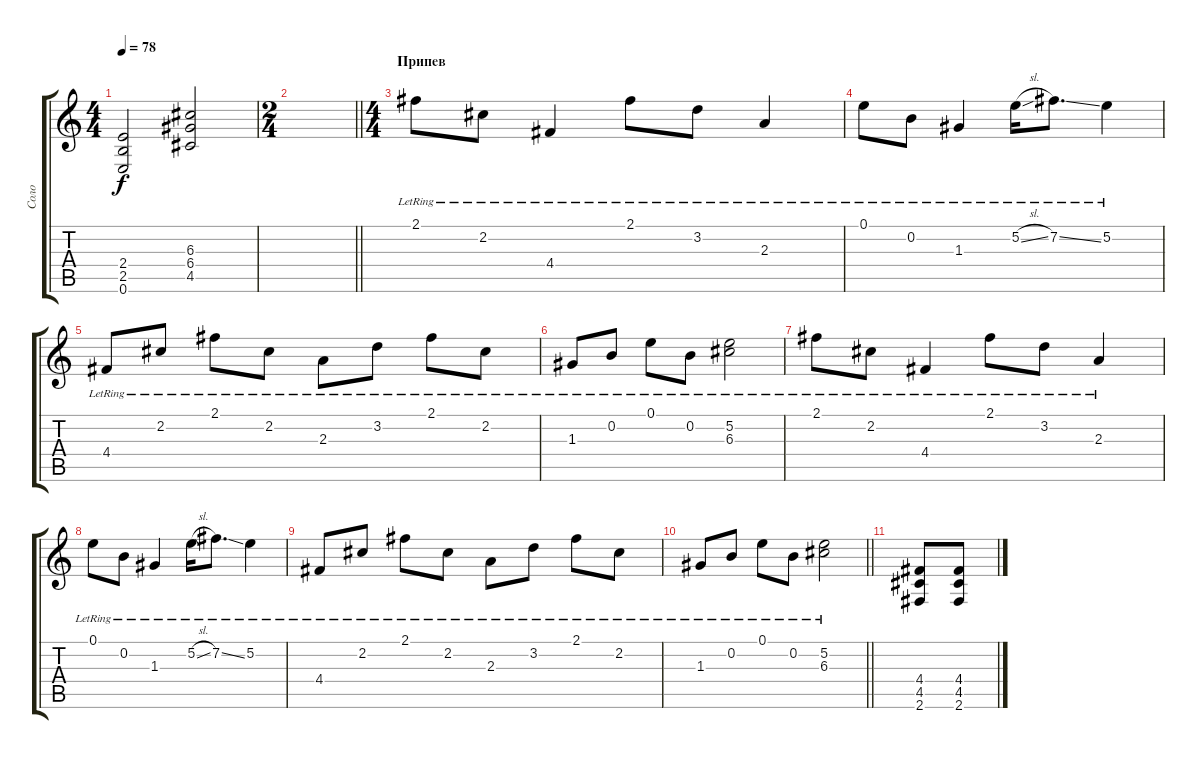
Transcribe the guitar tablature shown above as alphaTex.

\track ("Соло" "Соло") {instrument electricguitarclean}
\staff {score tabs}
\tuning (E4 B3 G3 D3 A2 E2) {hide}
\ts (4 4)
\tempo 78
\clef g2
\ks c
(2.4 2.5 0.6).2{dy f} (6.3 6.4 4.5).2 |
\ts (2 4)
\barLineRight lightlight
|
\ts (4 4)
\section ("" "Припев")
2.1{lr}.8 2.2{lr}.8 4.4{lr}.4 2.1{lr}.8 3.2{lr}.8 2.3{lr}.4 |
0.1{lr}.8 0.2{lr}.8 1.3{lr}.4 5.2{sl lr}.16 7.2{ss lr}.8{d} 5.2{lr}.4 |
4.4{lr}.8 2.2{lr}.8 2.1{lr}.8 2.2{lr}.8 2.3{lr}.8 3.2{lr}.8 2.1{lr}.8 2.2{lr}.8 |
1.3{lr}.8 0.2{lr}.8 0.1{lr}.8 0.2{lr}.8 (5.2{lr} 6.3{lr}).2 |
2.1{lr}.8 2.2{lr}.8 4.4{lr}.4 2.1{lr}.8 3.2{lr}.8 2.3{lr}.4 |
0.1{lr}.8 0.2{lr}.8 1.3{lr}.4 5.2{sl lr}.16 7.2{ss lr}.8{d} 5.2{lr}.4 |
4.4{lr}.8 2.2{lr}.8 2.1{lr}.8 2.2{lr}.8 2.3{lr}.8 3.2{lr}.8 2.1{lr}.8 2.2{lr}.8 |
\barLineRight lightlight
1.3{lr}.8 0.2{lr}.8 0.1{lr}.8 0.2{lr}.8 (5.2{lr} 6.3{lr}).2 |
(4.4 4.5 2.6).8{instrument distortionguitar} (4.4 4.5 2.6).8
